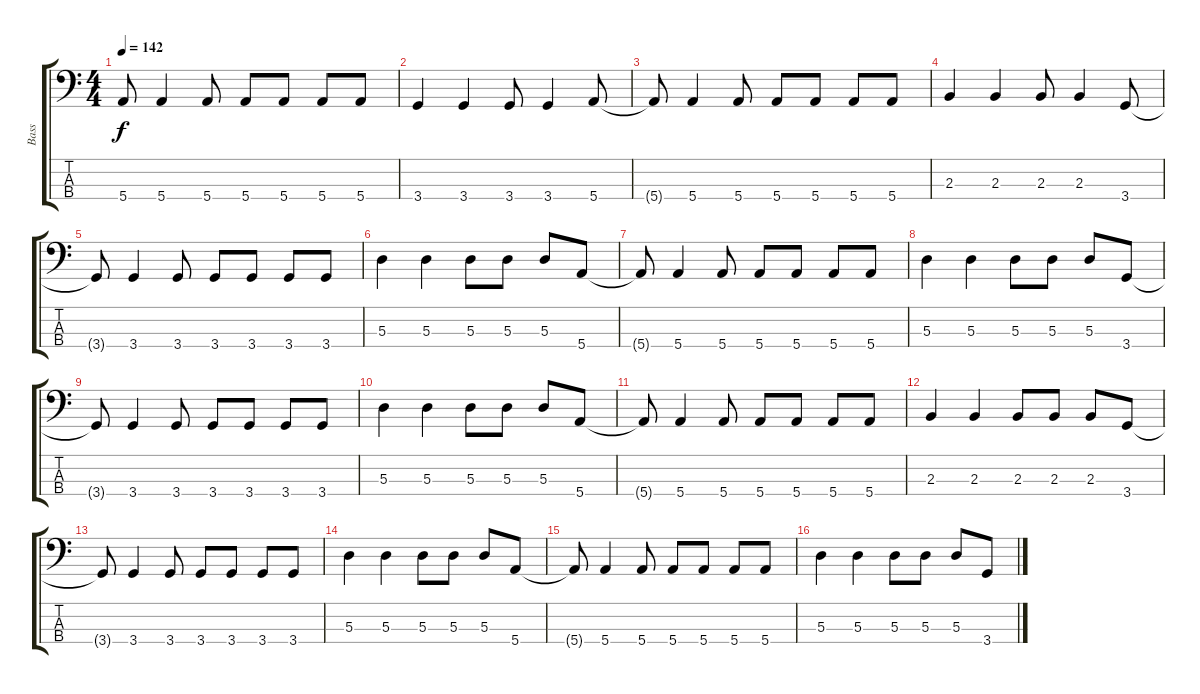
\track ("Bass" "Bass") {instrument electricbassfinger}
\staff {score tabs}
\tuning (G2 D2 A1 E1) {hide}
\ts (4 4)
\tempo 142
\clef f4
\ks c
5.4{t}.8{dy f} 5.4.4 5.4.8 5.4.8 5.4.8 5.4.8 5.4.8 |
3.4.4 3.4.4 3.4.8 3.4.4 5.4.8 |
5.4{t}.8 5.4.4 5.4.8 5.4.8 5.4.8 5.4.8 5.4.8 |
2.3.4 2.3.4 2.3.8 2.3.4 3.4.8 |
3.4{t}.8 3.4.4 3.4.8 3.4.8 3.4.8 3.4.8 3.4.8 |
5.3.4 5.3.4 5.3.8 5.3.8 5.3.8 5.4.8 |
5.4{t}.8 5.4.4 5.4.8 5.4.8 5.4.8 5.4.8 5.4.8 |
5.3.4 5.3.4 5.3.8 5.3.8 5.3.8 3.4.8 |
3.4{t}.8 3.4.4 3.4.8 3.4.8 3.4.8 3.4.8 3.4.8 |
5.3.4 5.3.4 5.3.8 5.3.8 5.3.8 5.4.8 |
5.4{t}.8 5.4.4 5.4.8 5.4.8 5.4.8 5.4.8 5.4.8 |
2.3.4 2.3.4 2.3.8 2.3.8 2.3.8 3.4.8 |
3.4{t}.8 3.4.4 3.4.8 3.4.8 3.4.8 3.4.8 3.4.8 |
5.3.4 5.3.4 5.3.8 5.3.8 5.3.8 5.4.8 |
5.4{t}.8 5.4.4 5.4.8 5.4.8 5.4.8 5.4.8 5.4.8 |
5.3.4 5.3.4 5.3.8 5.3.8 5.3.8 3.4.8
